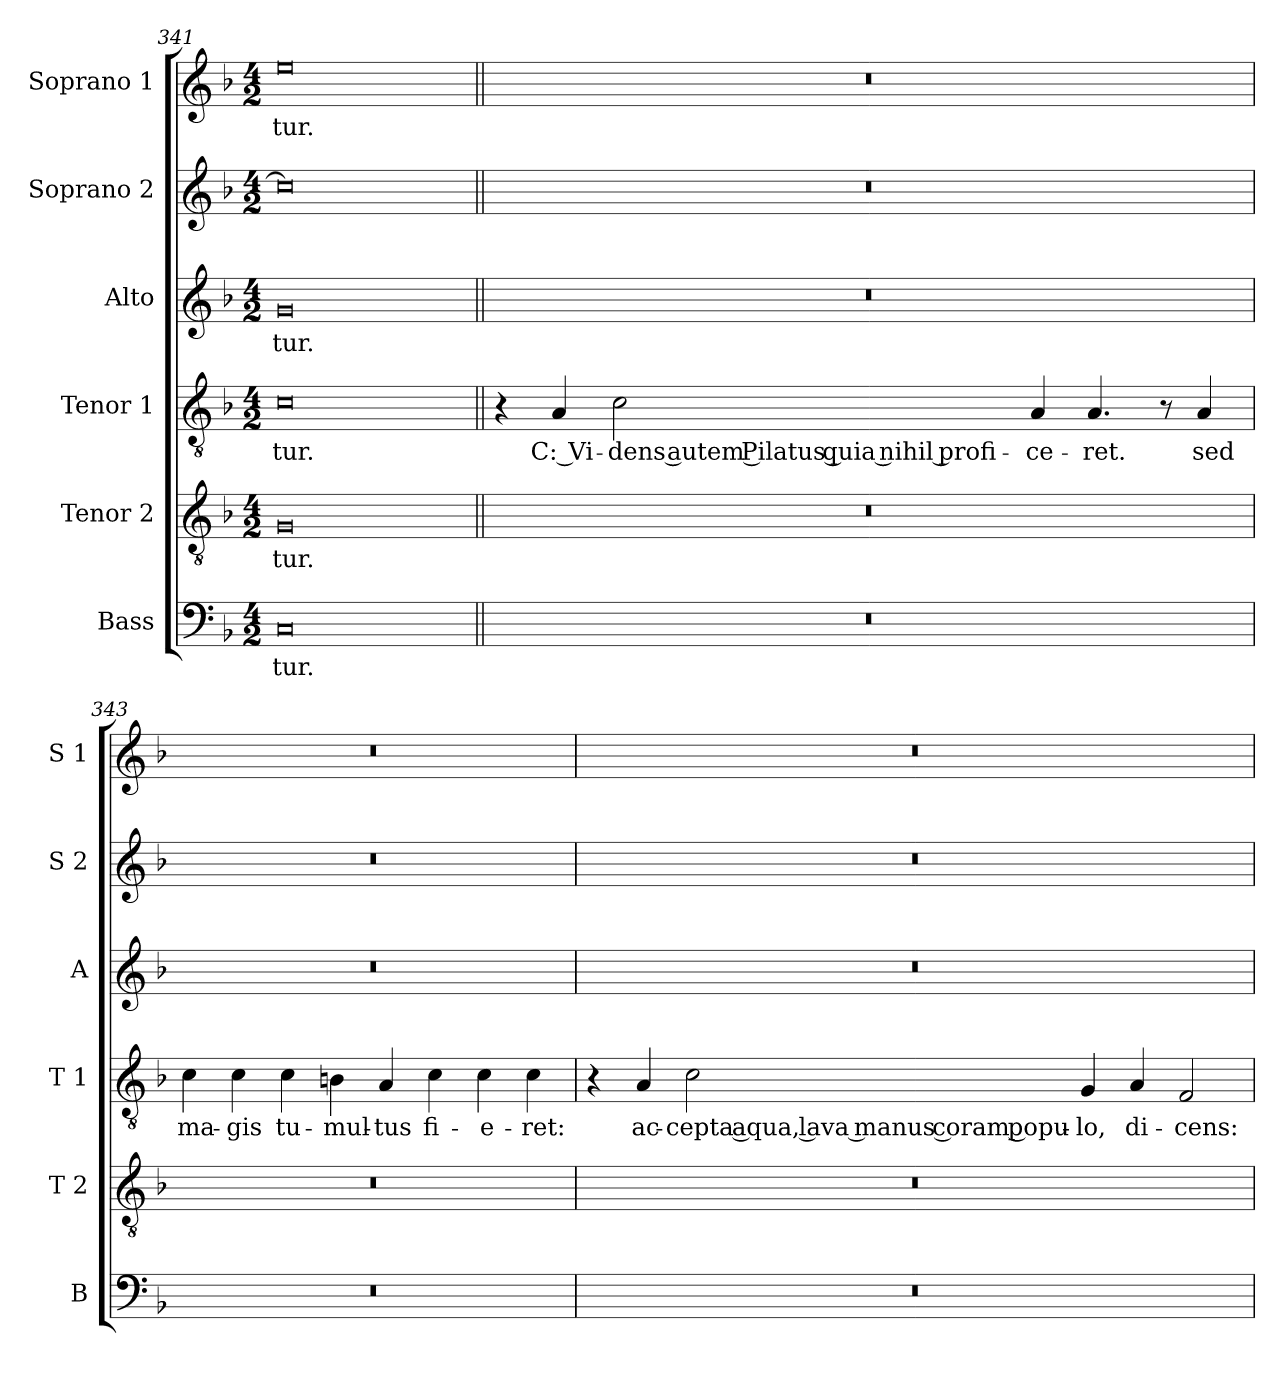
**kern	**text	**kern	**text	**kern	**text	**kern	**text	**kern	**text	**kern	**text
*part6	*part6	*part5	*part5	*part4	*part4	*part3	*part3	*part2	*part2	*part1	*part1
*staff6	*staff6	*staff5	*staff5	*staff4	*staff4	*staff3	*staff3	*staff2	*staff2	*staff1	*staff1
*I"Bass	*	*I"Tenor 2	*	*I"Tenor 1	*	*I"Alto	*	*I"Soprano 2	*	*I"Soprano 1	*
*I'B	*	*I'T 2	*	*I'T 1	*	*I'A	*	*I'S 2	*	*I'S 1	*
*clefF4	*	*clefGv2	*	*clefGv2	*	*clefG2	*	*clefG2	*	*clefG2	*
*k[b-]	*	*k[b-]	*	*k[b-]	*	*k[b-]	*	*k[b-]	*	*k[b-]	*
*F:	*	*F:	*	*F:	*	*F:	*	*F:	*	*F:	*
*M4/2	*	*M4/2	*	*M4/2	*	*M4/2	*	*M4/2	*	*M4/2	*
=341	=341	=341	=341	=341	=341	=341	=341	=341	=341	=341	=341
!	!LO:LY:b	!	!	!	!	!	!	!	!	!	!
!	!	!	!LO:LY:b	!	!	!	!	!	!	!	!
!	!	!	!	!	!LO:LY:b	!	!	!	!	!	!
!	!	!	!	!	!	!	!LO:LY:b	!	!	!	!
!	!	!	!	!	!	!	!	!	!	!	!LO:LY:b
0C	-tur.	0G	-tur.	0c	-tur.	0g	-tur.	0cc]	.	0ee	-tur.
=342||	=342||	=342||	=342||	=342||	=342||	=342||	=342||	=342||	=342||	=342||	=342||
0r	.	0r	.	4r	.	0r	.	0r	.	0r	.
!	!	!	!	!	!LO:LY:b	!	!	!	!	!	!
.	.	.	.	4A/	C: Vi-	.	.	.	.	.	.
!	!	!	!	!	!LO:LY:b	!	!	!	!	!	!
.	.	.	.	2c\	-dens autem Pilatus quia nihil profi-	.	.	.	.	.	.
!	!	!	!	!	!LO:LY:b	!	!	!	!	!	!
.	.	.	.	4A/	-ce-	.	.	.	.	.	.
!	!	!	!	!	!LO:LY:b	!	!	!	!	!	!
.	.	.	.	4.A/	-ret.	.	.	.	.	.	.
.	.	.	.	8r	.	.	.	.	.	.	.
!	!	!	!	!	!LO:LY:b	!	!	!	!	!	!
.	.	.	.	4A/	sed	.	.	.	.	.	.
!!LO:LB:g=z
=343	=343	=343	=343	=343	=343	=343	=343	=343	=343	=343	=343
!	!	!	!	!	!LO:LY:b	!	!	!	!	!	!
0r	.	0r	.	4c\	ma-	0r	.	0r	.	0r	.
!	!	!	!	!	!LO:LY:b	!	!	!	!	!	!
.	.	.	.	4c\	-gis	.	.	.	.	.	.
!	!	!	!	!	!LO:LY:b	!	!	!	!	!	!
.	.	.	.	4c\	tu-	.	.	.	.	.	.
!	!	!	!	!	!LO:LY:b	!	!	!	!	!	!
.	.	.	.	4Bn\	-mul-	.	.	.	.	.	.
!	!	!	!	!	!LO:LY:b	!	!	!	!	!	!
.	.	.	.	4A/	-tus	.	.	.	.	.	.
!	!	!	!	!	!LO:LY:b	!	!	!	!	!	!
.	.	.	.	4c\	fi-	.	.	.	.	.	.
!	!	!	!	!	!LO:LY:b	!	!	!	!	!	!
.	.	.	.	4c\	-e-	.	.	.	.	.	.
!	!	!	!	!	!LO:LY:b	!	!	!	!	!	!
.	.	.	.	4c\	-ret:	.	.	.	.	.	.
=344	=344	=344	=344	=344	=344	=344	=344	=344	=344	=344	=344
0r	.	0r	.	4r	.	0r	.	0r	.	0r	.
!	!	!	!	!	!LO:LY:b	!	!	!	!	!	!
.	.	.	.	4A/	ac-	.	.	.	.	.	.
!	!	!	!	!	!LO:LY:b	!	!	!	!	!	!
.	.	.	.	2c\	-cepta aqua, lava manus coram popu-	.	.	.	.	.	.
!	!	!	!	!	!LO:LY:b	!	!	!	!	!	!
.	.	.	.	4G/	-lo,	.	.	.	.	.	.
!	!	!	!	!	!LO:LY:b	!	!	!	!	!	!
.	.	.	.	4A/	di-	.	.	.	.	.	.
!	!	!	!	!	!LO:LY:b	!	!	!	!	!	!
.	.	.	.	2F/	-cens:	.	.	.	.	.	.
=	=	=	=	=	=	=	=	=	=	=	=
*-	*-	*-	*-	*-	*-	*-	*-	*-	*-	*-	*-
